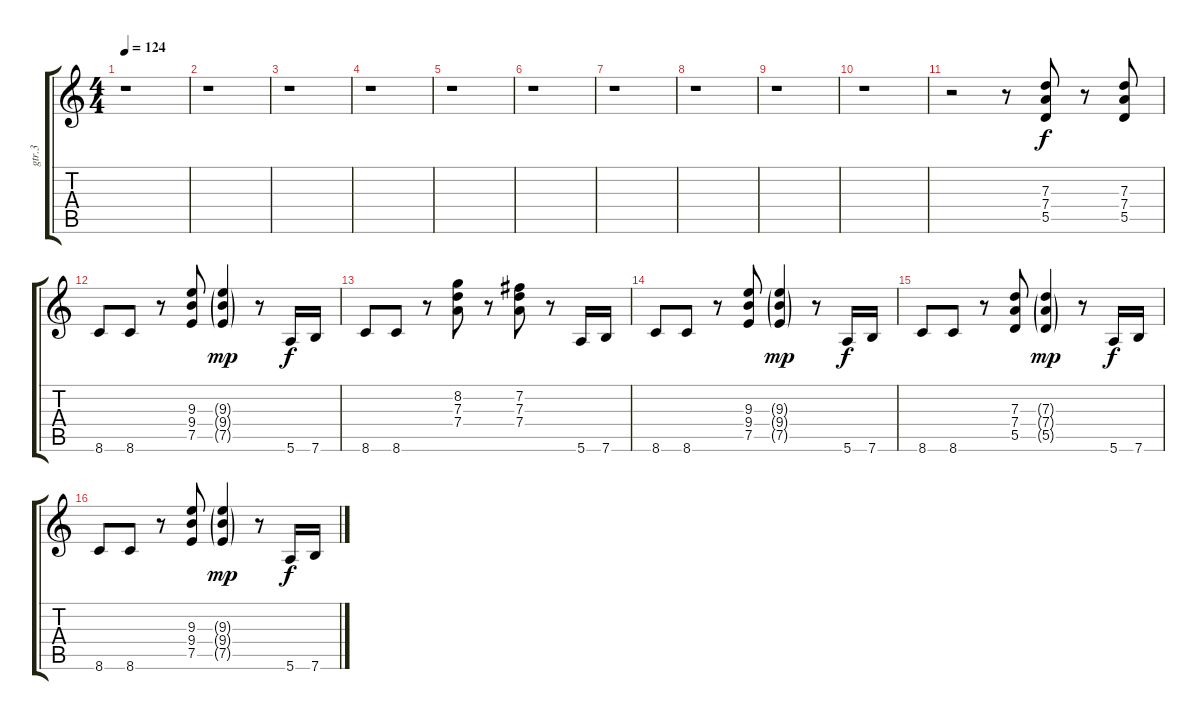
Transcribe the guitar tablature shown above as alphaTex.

\track ("gtr.3" "gtr.3") {instrument overdrivenguitar}
\staff {score tabs}
\tuning (E4 B3 G3 D3 A2 E2) {hide}
\ts (4 4)
\tempo 124
\clef g2
\ks c
r.1{dy f} |
r.1 |
r.1 |
r.1 |
r.1 |
r.1 |
r.1 |
r.1 |
r.1 |
r.1 |
r.2 r.8 (7.3 7.4 5.5).8 r.8 (7.3 7.4 5.5).8 |
8.6.8 8.6.8 r.8 (9.3 9.4 7.5).8 (9.3{g} 9.4{g} 7.5{g}).4{dy mp} r.8 5.6.16{dy f} 7.6.16 |
8.6.8 8.6.8 r.8 (8.2 7.3 7.4).8 r.8 (7.2 7.3 7.4).8 r.8 5.6.16 7.6.16 |
8.6.8 8.6.8 r.8 (9.3 9.4 7.5).8 (9.3{g} 9.4{g} 7.5{g}).4{dy mp} r.8 5.6.16{dy f} 7.6.16 |
8.6.8 8.6.8 r.8 (7.3 7.4 5.5).8 (7.3{g} 7.4{g} 5.5{g}).4{dy mp} r.8 5.6.16{dy f} 7.6.16 |
8.6.8 8.6.8 r.8 (9.3 9.4 7.5).8 (9.3{g} 9.4{g} 7.5{g}).4{dy mp} r.8 5.6.16{dy f} 7.6.16
